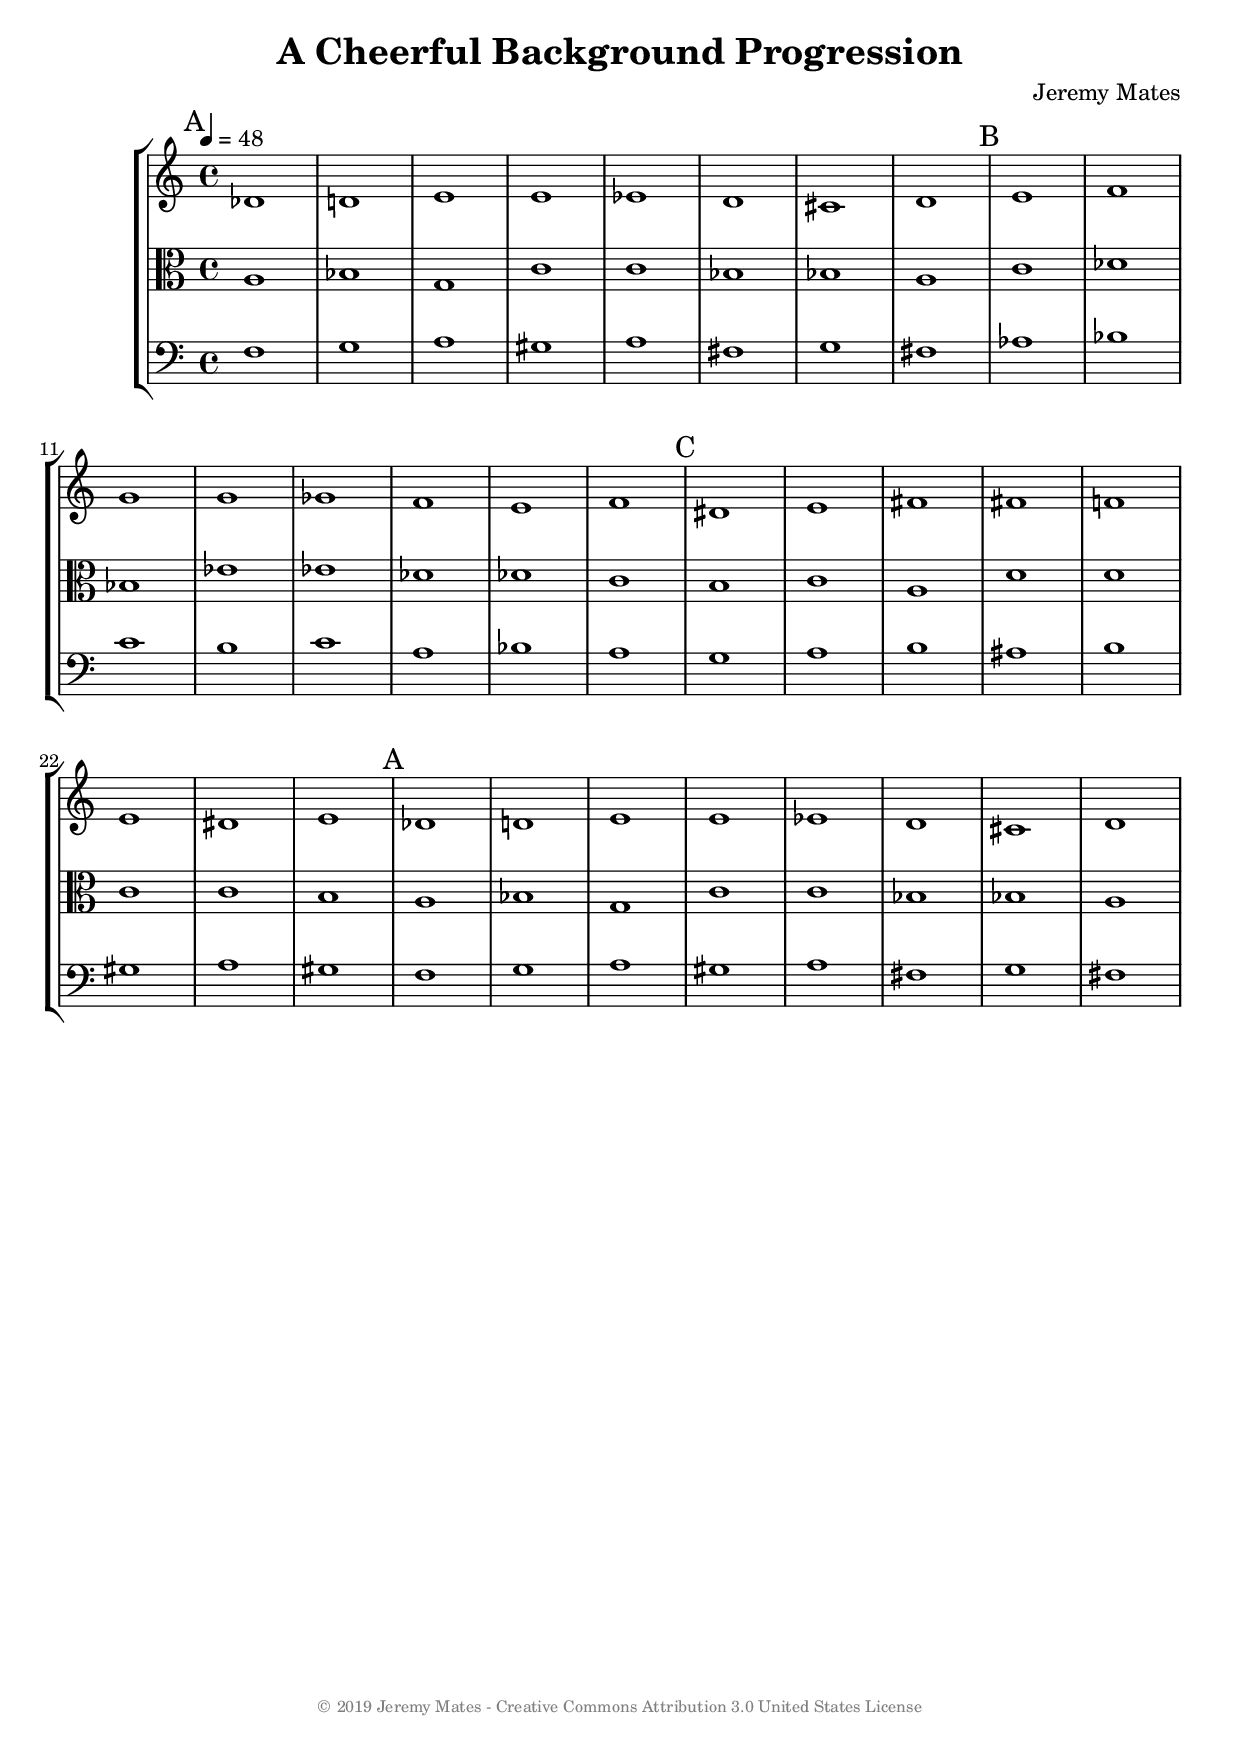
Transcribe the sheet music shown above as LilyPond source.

% LilyPond engraving system - http://www.lilypond.org/
%
%  <f a des>1
%  <g bes d>
%  <a g e'>
%  <gis c e>
%  <a c ees>
%  <fis bes d>
%  <g bes cis>
%  <fis a d>
%
% midiutil fuzz

\version "2.18.2"
\include "articulate.ly"

\header {
  title   = "A Cheerful Background Progression"
  composer = "Jeremy Mates"
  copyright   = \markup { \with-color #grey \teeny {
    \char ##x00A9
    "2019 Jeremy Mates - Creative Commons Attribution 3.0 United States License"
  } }
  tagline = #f
}

tempoandetc = {
  \accidentalStyle "modern"
  \tempo 4=48
}

sop = \relative c' {
  \tempoandetc
  \set Staff.midiInstrument = #"cello"
  \mark "A"
  des1 d e e ees d cis d
  \mark "B"
  e f g g ges f e f
  \mark "C"
  dis e fis fis f e dis e
  \mark "A"
  des d e e ees d cis d
}

alt = \relative c' {
  \clef alto
  \tempoandetc
  \set Staff.midiInstrument = #"cello"
  a1 bes g c c bes bes a
  c des bes ees ees des des c
  b c a d d c c b
  a bes g c c bes bes a
}

ten = \relative c {
  \clef bass
  \tempoandetc
  % need instrument otherwise Logic es estúpido and transposes tenor +12
  \set Staff.midiInstrument = #"cello"
  f1 g a gis a fis g fis
  aes bes c b c a bes a
  g a b ais b gis a gis
  f g a gis a fis g fis
}

thescore = {
  \new StaffGroup <<
    \new Staff << \sop >>
    \new Staff << \alt >>
    \new Staff << \ten >>
  >>
}
themidi = {
  \new StaffGroup <<
    \new Staff << \sop >>
    \new Staff << \alt >>
    \new Staff << \ten >>
  >>
}

\score { \thescore }
\score { \articulate { \themidi } \midi { } }
